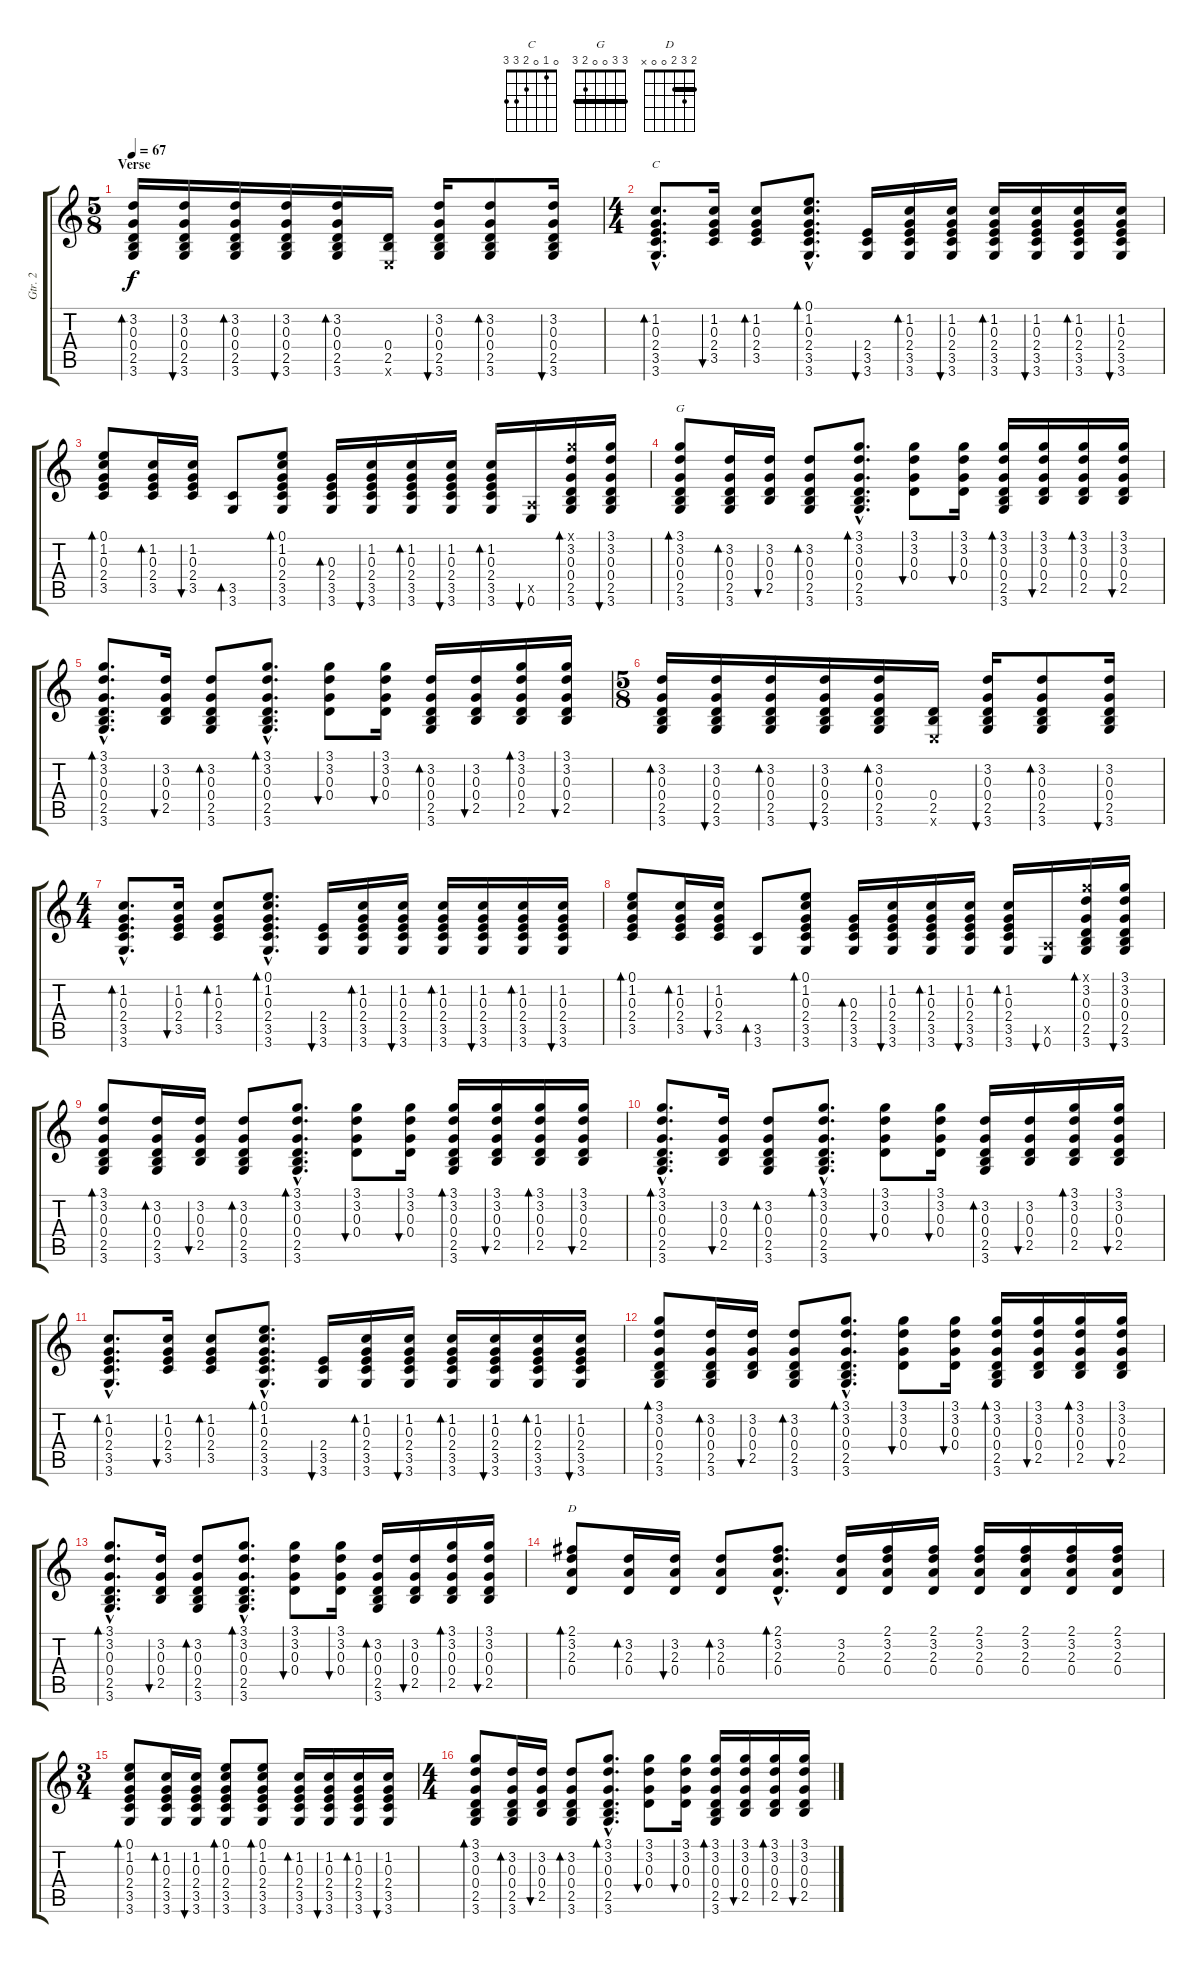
\track ("Gtr. 2" "Gtr. 2") {instrument acousticguitarsteel}
\staff {score tabs}
\tuning (E4 B3 G3 D3 A2 E2) {hide}
\chord ("C" 0 1 0 2 3 3)
\chord ("G" 3 3 0 0 2 3) {barre 3}
\chord ("D" 2 3 2 0 0 x) {barre 2}
\ts (5 8)
\section ("" "Verse")
\tempo 67
\clef g2
\ks c
(3.2 0.3 0.4 2.5 3.6).16{bd 30 dy f} (3.2 0.3 0.4 2.5 3.6).16{bu 30} (3.2 0.3 0.4 2.5 3.6).16{bd 30} (3.2 0.3 0.4 2.5 3.6).16{bu 30} (3.2 0.3 0.4 2.5 3.6).16{bd 30} (0.4 2.5 0.6{x}).16 (3.2 0.3 0.4 2.5 3.6).16{bu 30} (3.2 0.3 0.4 2.5 3.6).8{bd 30} (3.2 0.3 0.4 2.5 3.6).16{bu 30} |
\ts (4 4)
(1.2{hac} 0.3{hac} 2.4{hac} 3.5{hac} 3.6{hac}).8{d bd 30 ch "C"} (1.2 0.3 2.4 3.5).16{bu 30} (1.2 0.3 2.4 3.5).8{bd 30} (0.1{hac} 1.2{hac} 0.3{hac} 2.4{hac} 3.5{hac} 3.6{hac}).8{d bd 30} (2.4 3.5 3.6).16{bu 30} (1.2 0.3 2.4 3.5 3.6).16{bd 30} (1.2 0.3 2.4 3.5 3.6).16{bu 30} (1.2 0.3 2.4 3.5 3.6).16{bd 30} (1.2 0.3 2.4 3.5 3.6).16{bu 30} (1.2 0.3 2.4 3.5 3.6).16{bd 30} (1.2 0.3 2.4 3.5 3.6).16{bu 30} |
(0.1 1.2 0.3 2.4 3.5).8{bd 30} (1.2 0.3 2.4 3.5).16{bd 30} (1.2 0.3 2.4 3.5).16{bu 30} (3.5 3.6).8{bd 30} (0.1 1.2 0.3 2.4 3.5 3.6).8{bd 30} (0.3 2.4 3.5 3.6).16{bd 30} (1.2 0.3 2.4 3.5 3.6).16{bu 30} (1.2 0.3 2.4 3.5 3.6).16{bd 30} (1.2 0.3 2.4 3.5 3.6).16{bu 30} (1.2 0.3 2.4 3.5 3.6).16{bd 30} (0.5{x} 0.6).16{bu 30} (3.1{x} 3.2 0.3 0.4 2.5 3.6).16{bd 30} (3.1 3.2 0.3 0.4 2.5 3.6).16{bu 30} |
(3.1 3.2 0.3 0.4 2.5 3.6).8{bd 60 ch "G"} (3.2 0.3 0.4 2.5 3.6).16{bd 30} (3.2 0.3 0.4 2.5).16{bu 30} (3.2 0.3 0.4 2.5 3.6).8{bd 30} (3.1{hac} 3.2{hac} 0.3{hac} 0.4{hac} 2.5{hac} 3.6{hac}).8{d bd 30} (3.1 3.2 0.3 0.4).8{bu 30} (3.1 3.2 0.3 0.4).16{bu 30} (3.1 3.2 0.3 0.4 2.5 3.6).16{bd 30} (3.1 3.2 0.3 0.4 2.5).16{bu 30} (3.1 3.2 0.3 0.4 2.5).16{bd 30} (3.1 3.2 0.3 0.4 2.5).16{bu 30} |
(3.1{hac} 3.2{hac} 0.3{hac} 0.4{hac} 2.5{hac} 3.6{hac}).8{d bd 60} (3.2 0.3 0.4 2.5).16{bu 30} (3.2 0.3 0.4 2.5 3.6).8{bd 30} (3.1{hac} 3.2{hac} 0.3{hac} 0.4{hac} 2.5{hac} 3.6{hac}).8{d bd 30} (3.1 3.2 0.3 0.4).8{bu 30} (3.1 3.2 0.3 0.4).16{bu 30} (3.2 0.3 0.4 2.5 3.6).16{bd 30} (3.2 0.3 0.4 2.5).16{bu 30} (3.1 3.2 0.3 0.4 2.5).16{bd 30} (3.1 3.2 0.3 0.4 2.5).16{bu 30} |
\ts (5 8)
(3.2 0.3 0.4 2.5 3.6).16{bd 30} (3.2 0.3 0.4 2.5 3.6).16{bu 30} (3.2 0.3 0.4 2.5 3.6).16{bd 30} (3.2 0.3 0.4 2.5 3.6).16{bu 30} (3.2 0.3 0.4 2.5 3.6).16{bd 30} (0.4 2.5 0.6{x}).16 (3.2 0.3 0.4 2.5 3.6).16{bu 30} (3.2 0.3 0.4 2.5 3.6).8{bd 30} (3.2 0.3 0.4 2.5 3.6).16{bu 30} |
\ts (4 4)
(1.2{hac} 0.3{hac} 2.4{hac} 3.5{hac} 3.6{hac}).8{d bd 30} (1.2 0.3 2.4 3.5).16{bu 30} (1.2 0.3 2.4 3.5).8{bd 30} (0.1{hac} 1.2{hac} 0.3{hac} 2.4{hac} 3.5{hac} 3.6{hac}).8{d bd 30} (2.4 3.5 3.6).16{bu 30} (1.2 0.3 2.4 3.5 3.6).16{bd 30} (1.2 0.3 2.4 3.5 3.6).16{bu 30} (1.2 0.3 2.4 3.5 3.6).16{bd 30} (1.2 0.3 2.4 3.5 3.6).16{bu 30} (1.2 0.3 2.4 3.5 3.6).16{bd 30} (1.2 0.3 2.4 3.5 3.6).16{bu 30} |
(0.1 1.2 0.3 2.4 3.5).8{bd 30} (1.2 0.3 2.4 3.5).16{bd 30} (1.2 0.3 2.4 3.5).16{bu 30} (3.5 3.6).8{bd 30} (0.1 1.2 0.3 2.4 3.5 3.6).8{bd 30} (0.3 2.4 3.5 3.6).16{bd 30} (1.2 0.3 2.4 3.5 3.6).16{bu 30} (1.2 0.3 2.4 3.5 3.6).16{bd 30} (1.2 0.3 2.4 3.5 3.6).16{bu 30} (1.2 0.3 2.4 3.5 3.6).16{bd 30} (0.5{x} 0.6).16{bu 30} (3.1{x} 3.2 0.3 0.4 2.5 3.6).16{bd 30} (3.1 3.2 0.3 0.4 2.5 3.6).16{bu 30} |
(3.1 3.2 0.3 0.4 2.5 3.6).8{bd 60} (3.2 0.3 0.4 2.5 3.6).16{bd 30} (3.2 0.3 0.4 2.5).16{bu 30} (3.2 0.3 0.4 2.5 3.6).8{bd 30} (3.1{hac} 3.2{hac} 0.3{hac} 0.4{hac} 2.5{hac} 3.6{hac}).8{d bd 30} (3.1 3.2 0.3 0.4).8{bu 30} (3.1 3.2 0.3 0.4).16{bu 30} (3.1 3.2 0.3 0.4 2.5 3.6).16{bd 30} (3.1 3.2 0.3 0.4 2.5).16{bu 30} (3.1 3.2 0.3 0.4 2.5).16{bd 30} (3.1 3.2 0.3 0.4 2.5).16{bu 30} |
(3.1{hac} 3.2{hac} 0.3{hac} 0.4{hac} 2.5{hac} 3.6{hac}).8{d bd 60} (3.2 0.3 0.4 2.5).16{bu 30} (3.2 0.3 0.4 2.5 3.6).8{bd 30} (3.1{hac} 3.2{hac} 0.3{hac} 0.4{hac} 2.5{hac} 3.6{hac}).8{d bd 30} (3.1 3.2 0.3 0.4).8{bu 30} (3.1 3.2 0.3 0.4).16{bu 30} (3.2 0.3 0.4 2.5 3.6).16{bd 30} (3.2 0.3 0.4 2.5).16{bu 30} (3.1 3.2 0.3 0.4 2.5).16{bd 30} (3.1 3.2 0.3 0.4 2.5).16{bu 30} |
(1.2{hac} 0.3{hac} 2.4{hac} 3.5{hac} 3.6{hac}).8{d bd 30} (1.2 0.3 2.4 3.5).16{bu 30} (1.2 0.3 2.4 3.5).8{bd 30} (0.1{hac} 1.2{hac} 0.3{hac} 2.4{hac} 3.5{hac} 3.6{hac}).8{d bd 30} (2.4 3.5 3.6).16{bu 30} (1.2 0.3 2.4 3.5 3.6).16{bd 30} (1.2 0.3 2.4 3.5 3.6).16{bu 30} (1.2 0.3 2.4 3.5 3.6).16{bd 30} (1.2 0.3 2.4 3.5 3.6).16{bu 30} (1.2 0.3 2.4 3.5 3.6).16{bd 30} (1.2 0.3 2.4 3.5 3.6).16{bu 30} |
(3.1 3.2 0.3 0.4 2.5 3.6).8{bd 60} (3.2 0.3 0.4 2.5 3.6).16{bd 30} (3.2 0.3 0.4 2.5).16{bu 30} (3.2 0.3 0.4 2.5 3.6).8{bd 30} (3.1{hac} 3.2{hac} 0.3{hac} 0.4{hac} 2.5{hac} 3.6{hac}).8{d bd 30} (3.1 3.2 0.3 0.4).8{bu 30} (3.1 3.2 0.3 0.4).16{bu 30} (3.1 3.2 0.3 0.4 2.5 3.6).16{bd 30} (3.1 3.2 0.3 0.4 2.5).16{bu 30} (3.1 3.2 0.3 0.4 2.5).16{bd 30} (3.1 3.2 0.3 0.4 2.5).16{bu 30} |
(3.1{hac} 3.2{hac} 0.3{hac} 0.4{hac} 2.5{hac} 3.6{hac}).8{d bd 60} (3.2 0.3 0.4 2.5).16{bu 30} (3.2 0.3 0.4 2.5 3.6).8{bd 30} (3.1{hac} 3.2{hac} 0.3{hac} 0.4{hac} 2.5{hac} 3.6{hac}).8{d bd 30} (3.1 3.2 0.3 0.4).8{bu 30} (3.1 3.2 0.3 0.4).16{bu 30} (3.2 0.3 0.4 2.5 3.6).16{bd 30} (3.2 0.3 0.4 2.5).16{bu 30} (3.1 3.2 0.3 0.4 2.5).16{bd 30} (3.1 3.2 0.3 0.4 2.5).16{bu 30} |
(2.1 3.2 2.3 0.4).8{bd 30 ch "D"} (3.2 2.3 0.4).16{bd 30} (3.2 2.3 0.4).16{bu 30} (3.2 2.3 0.4).8{bd 60} (2.1{hac} 3.2{hac} 2.3{hac} 0.4{hac}).8{d bd 60} (3.2 2.3 0.4).16 (2.1 3.2 2.3 0.4).16 (2.1 3.2 2.3 0.4).16 (2.1 3.2 2.3 0.4).16 (2.1 3.2 2.3 0.4).16 (2.1 3.2 2.3 0.4).16 (2.1 3.2 2.3 0.4).16 |
\ts (3 4)
(0.1 1.2 0.3 2.4 3.5 3.6).8{bd 60} (1.2 0.3 2.4 3.5 3.6).16{bd 30} (1.2 0.3 2.4 3.5 3.6).16{bu 30} (0.1 1.2 0.3 2.4 3.5 3.6).8{bd 60} (0.1 1.2 0.3 2.4 3.5 3.6).8{bd 60} (1.2 0.3 2.4 3.5 3.6).16{bd 30} (1.2 0.3 2.4 3.5 3.6).16{bu 30} (1.2 0.3 2.4 3.5 3.6).16{bd 30} (1.2 0.3 2.4 3.5 3.6).16{bu 30} |
\ts (4 4)
(3.1 3.2 0.3 0.4 2.5 3.6).8{bd 60} (3.2 0.3 0.4 2.5 3.6).16{bd 30} (3.2 0.3 0.4 2.5).16{bu 30} (3.2 0.3 0.4 2.5 3.6).8{bd 30} (3.1{hac} 3.2{hac} 0.3{hac} 0.4{hac} 2.5{hac} 3.6{hac}).8{d bd 30} (3.1 3.2 0.3 0.4).8{bu 30} (3.1 3.2 0.3 0.4).16{bu 30} (3.1 3.2 0.3 0.4 2.5 3.6).16{bd 30} (3.1 3.2 0.3 0.4 2.5).16{bu 30} (3.1 3.2 0.3 0.4 2.5).16{bd 30} (3.1 3.2 0.3 0.4 2.5).16{bu 30}
